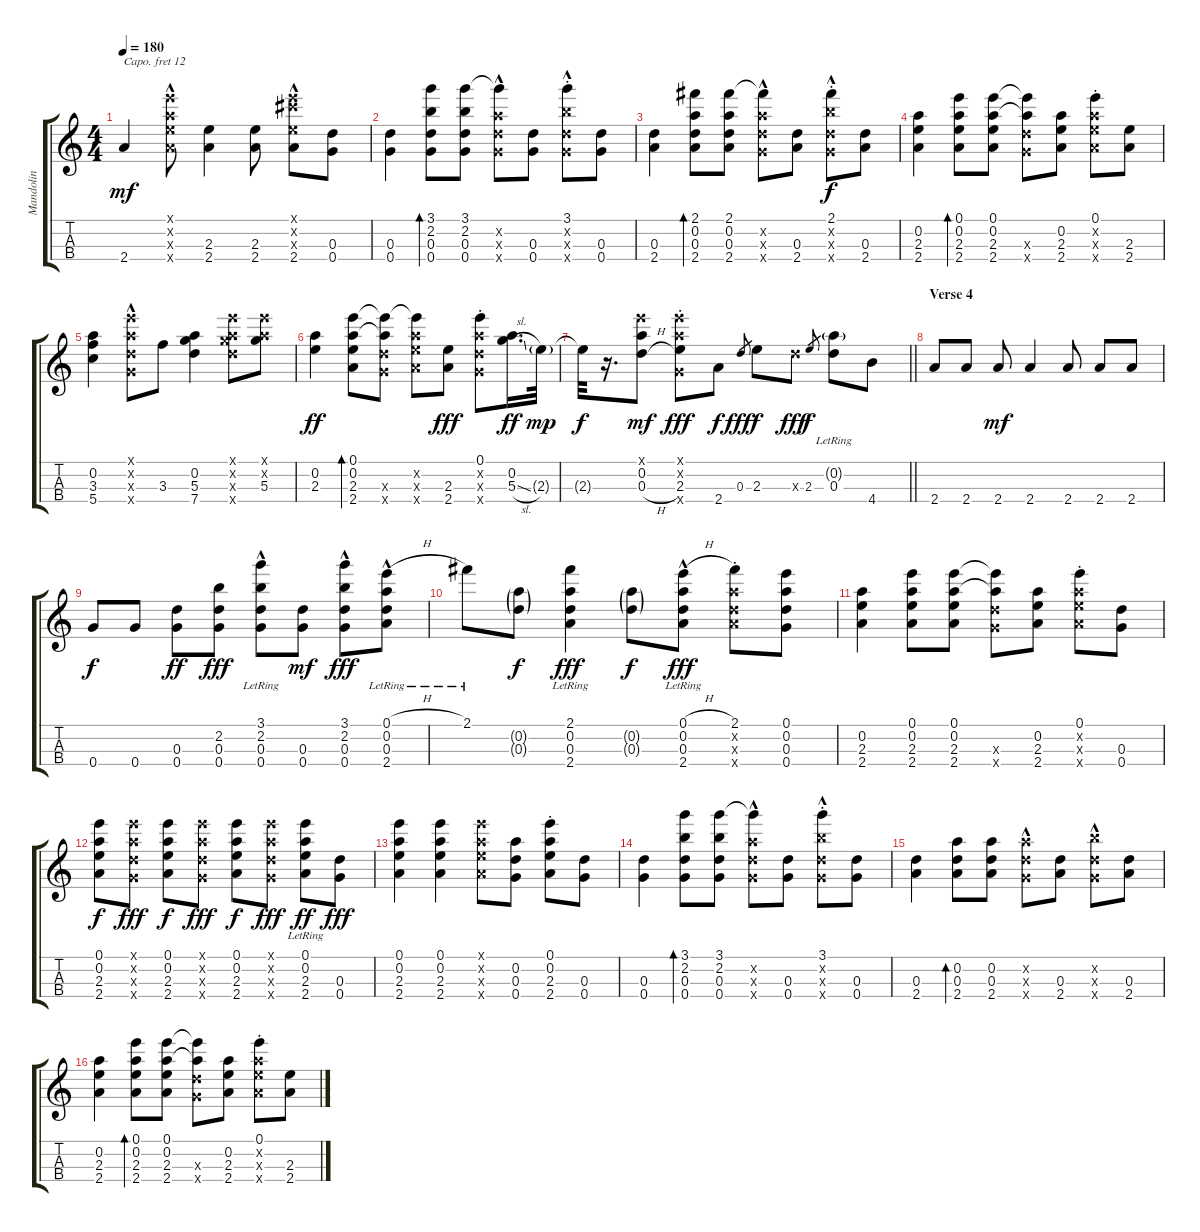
\track ("Mandolin" "Mandolin") {instrument acousticguitarsteel}
\staff {score tabs}
\capo 12
\tuning (E4 A3 D3 G2) {hide}
\ts (4 4)
\tempo 180
\clef g2
\ks aminor
2.4.4{dy mf} (0.1{hac x} 0.2{hac x} 2.3{hac x} 2.4{hac x}).8 (2.3 2.4).4 (2.3 2.4).8 (0.1{hac x} 4.2{hac x} 2.3{hac x} 2.4{hac}).8 (0.3 0.4).8 |
(0.3 0.4).4 (3.1 2.2 0.3 0.4).8{bd 120} (3.1 2.2 0.3 0.4).8 (3.1{t} 0.2{hac x} 0.3{hac x} 0.4{hac x}).8 (0.3 0.4).8 (3.1{st} 2.2{hac x} 0.3{hac x} 0.4{hac x}).8 (0.3 0.4).8 |
(0.3 2.4).4 (2.1 0.2 0.3 2.4).8{bd 120} (2.1 0.2 0.3 2.4).8 (2.1{t} 0.2{hac x} 0.3{hac x} 0.4{hac x}).8 (0.3 2.4).8 (2.1{st} 2.2{hac x} 0.3{hac x} 0.4{hac x}).8{dy f} (0.3 2.4).8 |
(0.2 2.3 2.4).4 (0.1 0.2 2.3 2.4).8{bd 120} (0.1 0.2 2.3 2.4).8 (0.1{t} 0.2{t} 0.3{x} 0.4{x}).8 (0.2 2.3 2.4).8 (0.1{st} 0.2{x} 2.3{x} 2.4{x}).8 (2.3 2.4).8 |
(0.2 3.3 5.4).4 (0.1{x} 0.2{hac x} 0.3{hac x} 0.4{hac x}).8 3.3.8 (0.2 5.3 7.4).4 (0.1{x} 0.2{x} 5.3{x} 7.4{x}).8 (0.1{x} 0.2{x} 5.3).8 |
(0.2 2.3).4{dy ff} (0.1 0.2 2.3 2.4).8{bd 120} (0.1{t} 0.2{t} 0.3{x} 0.4{x}).8 (0.1{t} 0.2{x} 2.3{x} 2.4{x}).8 (2.3 2.4).8{dy fff} (0.1{st} 0.2{x} 0.3{x} 0.4{x}).8 (0.2 5.3{sl}).16{d dy ff} 2.3{g}.32{dy mp} |
\barLineRight lightlight
2.3{t}.32{dy f} r.16{d} (0.1{x} 0.2 0.3{h}).8{dy mf} (0.1{x} 0.2{x} 2.3{st} 0.4{x}).8{dy fff} 2.4.8{dy f} 0.3.8{gr dy fff} 2.3.8{dy f} 0.3{x}.8{dy fff} 2.3.8{gr dy f} (0.2{g lr} 0.3).8 4.4.8 |
\section ("" "Verse 4")
2.4.8 2.4.8 2.4.8{dy mf} 2.4.4 2.4.8 2.4.8 2.4.8 |
0.4.8{dy f} 0.4.8 (0.3 0.4).8{dy ff} (2.2 0.3 0.4).8{dy fff} (3.1{hac lr} 2.2{hac lr} 0.3{hac} 0.4{hac}).8 (0.3 0.4).8{dy mf} (3.1{hac} 2.2{hac} 0.3{hac} 0.4{hac}).8{dy fff} (0.1{h hac} 0.2{lr} 0.3{lr} 2.4{lr}).8 |
2.1{lr}.8 (0.2{g} 0.3{g}).8{dy f} (2.1{lr} 0.2{lr} 0.3{lr} 2.4{lr}).4{dy fff} (0.2{g} 0.3{g}).8{dy f} (0.1{h hac} 0.2{lr} 0.3{lr} 2.4{lr}).8{dy fff} (2.1{st} 0.2{x} 0.3{x} 2.4{x}).8 (0.1 0.2 0.3 0.4).8 |
(0.2 2.3 2.4).4 (0.1 0.2 2.3 2.4).8 (0.1 0.2 2.3 2.4).8 (0.1{t} 0.2{t} 0.3{x} 0.4{x}).8 (0.2 2.3 2.4).8 (0.1{st} 0.2{x} 2.3{x} 2.4{x}).8 (0.3 0.4).8 |
(0.1 0.2 2.3 2.4).8{dy f} (0.1{x} 0.2{x} 0.3{x} 0.4{x}).8{dy fff} (0.1 0.2 2.3 2.4).8{dy f} (0.1{x} 0.2{x} 0.3{x} 0.4{x}).8{dy fff} (0.1 0.2 2.3 2.4).8{dy f} (0.1{x} 0.2{x} 0.3{x} 0.4{x}).8{dy fff} (0.1{lr} 0.2{lr} 2.3 2.4).8{dy ff} (0.3 0.4).8{dy fff} |
(0.1 0.2 2.3 2.4).4 (0.1 0.2 2.3 2.4).4 (0.1{x} 0.2{x} 2.3{x} 2.4{x}).8 (0.2 0.3 0.4).8 (0.1{st} 0.2{st} 2.3{st} 2.4{st}).8 (0.3 0.4).8 |
(0.3 0.4).4 (3.1 2.2 0.3 0.4).8{bd 120} (3.1 2.2 0.3 0.4).8 (3.1{t} 0.2{hac x} 0.3{hac x} 0.4{hac x}).8 (0.3 0.4).8 (3.1{st} 2.2{hac x} 0.3{hac x} 0.4{hac x}).8 (0.3 0.4).8 |
(0.3 2.4).4 (0.2 0.3 2.4).8{bd 120} (0.2 0.3 2.4).8 (0.2{hac x} 0.3{hac x} 0.4{hac x}).8 (0.3 2.4).8 (2.2{hac x} 0.3{hac x} 0.4{hac x}).8 (0.3 2.4).8 |
(0.2 2.3 2.4).4 (0.1 0.2 2.3 2.4).8{bd 120} (0.1 0.2 2.3 2.4).8 (0.1{t} 0.2{t} 0.3{x} 0.4{x}).8 (0.2 2.3 2.4).8 (0.1{st} 0.2{x} 2.3{x} 2.4{x}).8 (2.3 2.4).8
